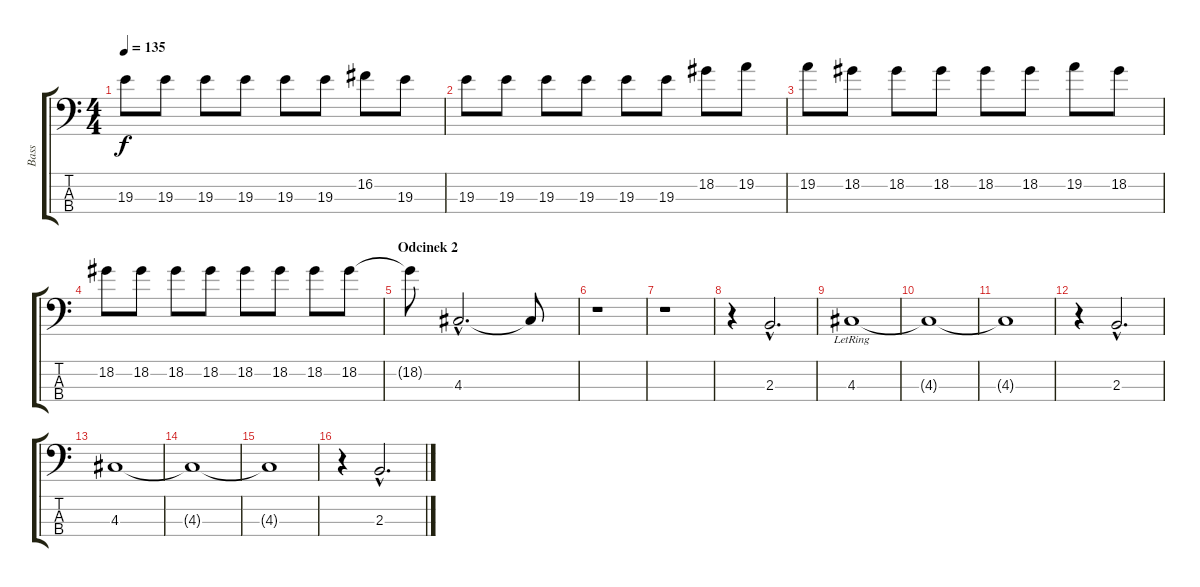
\track ("Bass" "Bass") {instrument electricbassfinger}
\staff {score tabs}
\tuning (G2 D2 A1 E1) {hide}
\ts (4 4)
\tempo 135
\clef f4
\ks c
19.3.8{dy f} 19.3.8 19.3.8 19.3.8 19.3.8 19.3.8 16.2.8 19.3.8 |
19.3.8 19.3.8 19.3.8 19.3.8 19.3.8 19.3.8 18.2.8 19.2.8 |
19.2.8 18.2.8 18.2.8 18.2.8 18.2.8 18.2.8 19.2.8 18.2.8 |
18.2.8 18.2.8 18.2.8 18.2.8 18.2.8 18.2.8 18.2.8 18.2.8 |
\section ("" "Odcinek 2")
18.2{t}.8 4.3{hac}.2{d} 4.3{t}.8 |
r.1 |
r.1 |
r.4 2.3{hac}.2{d} |
4.3{lr}.1 |
4.3{t}.1 |
4.3{t}.1 |
r.4 2.3{hac}.2{d} |
4.3.1 |
4.3{t}.1 |
4.3{t}.1 |
r.4 2.3{hac}.2{d}
